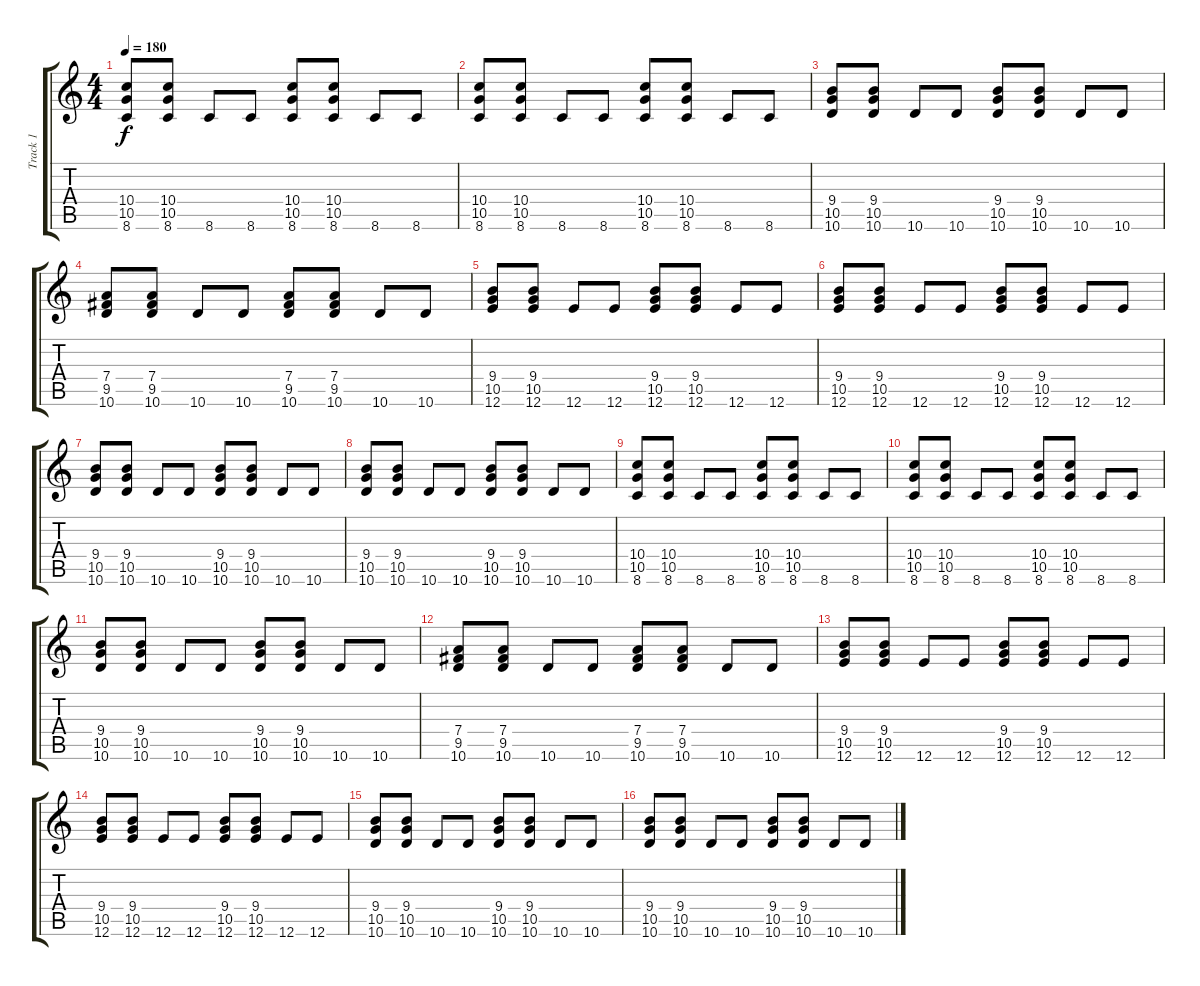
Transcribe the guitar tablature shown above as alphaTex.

\track ("Track 1" "Track 1") {instrument distortionguitar}
\staff {score tabs}
\tuning (E4 B3 G3 D3 A2 E2) {hide}
\ts (4 4)
\tempo 180
\clef g2
\ks c
(10.4 10.5 8.6).8{dy f} (10.4 10.5 8.6).8 8.6.8 8.6.8 (10.4 10.5 8.6).8 (10.4 10.5 8.6).8 8.6.8 8.6.8 |
(10.4 10.5 8.6).8 (10.4 10.5 8.6).8 8.6.8 8.6.8 (10.4 10.5 8.6).8 (10.4 10.5 8.6).8 8.6.8 8.6.8 |
(9.4 10.5 10.6).8 (9.4 10.5 10.6).8 10.6.8 10.6.8 (9.4 10.5 10.6).8 (9.4 10.5 10.6).8 10.6.8 10.6.8 |
(7.4 9.5 10.6).8 (7.4 9.5 10.6).8 10.6.8 10.6.8 (7.4 9.5 10.6).8 (7.4 9.5 10.6).8 10.6.8 10.6.8 |
(9.4 10.5 12.6).8 (9.4 10.5 12.6).8 12.6.8 12.6.8 (9.4 10.5 12.6).8 (9.4 10.5 12.6).8 12.6.8 12.6.8 |
(9.4 10.5 12.6).8 (9.4 10.5 12.6).8 12.6.8 12.6.8 (9.4 10.5 12.6).8 (9.4 10.5 12.6).8 12.6.8 12.6.8 |
(9.4 10.5 10.6).8 (9.4 10.5 10.6).8 10.6.8 10.6.8 (9.4 10.5 10.6).8 (9.4 10.5 10.6).8 10.6.8 10.6.8 |
(9.4 10.5 10.6).8 (9.4 10.5 10.6).8 10.6.8 10.6.8 (9.4 10.5 10.6).8 (9.4 10.5 10.6).8 10.6.8 10.6.8 |
(10.4 10.5 8.6).8 (10.4 10.5 8.6).8 8.6.8 8.6.8 (10.4 10.5 8.6).8 (10.4 10.5 8.6).8 8.6.8 8.6.8 |
(10.4 10.5 8.6).8 (10.4 10.5 8.6).8 8.6.8 8.6.8 (10.4 10.5 8.6).8 (10.4 10.5 8.6).8 8.6.8 8.6.8 |
(9.4 10.5 10.6).8 (9.4 10.5 10.6).8 10.6.8 10.6.8 (9.4 10.5 10.6).8 (9.4 10.5 10.6).8 10.6.8 10.6.8 |
(7.4 9.5 10.6).8 (7.4 9.5 10.6).8 10.6.8 10.6.8 (7.4 9.5 10.6).8 (7.4 9.5 10.6).8 10.6.8 10.6.8 |
(9.4 10.5 12.6).8 (9.4 10.5 12.6).8 12.6.8 12.6.8 (9.4 10.5 12.6).8 (9.4 10.5 12.6).8 12.6.8 12.6.8 |
(9.4 10.5 12.6).8 (9.4 10.5 12.6).8 12.6.8 12.6.8 (9.4 10.5 12.6).8 (9.4 10.5 12.6).8 12.6.8 12.6.8 |
(9.4 10.5 10.6).8 (9.4 10.5 10.6).8 10.6.8 10.6.8 (9.4 10.5 10.6).8 (9.4 10.5 10.6).8 10.6.8 10.6.8 |
(9.4 10.5 10.6).8 (9.4 10.5 10.6).8 10.6.8 10.6.8 (9.4 10.5 10.6).8 (9.4 10.5 10.6).8 10.6.8 10.6.8
